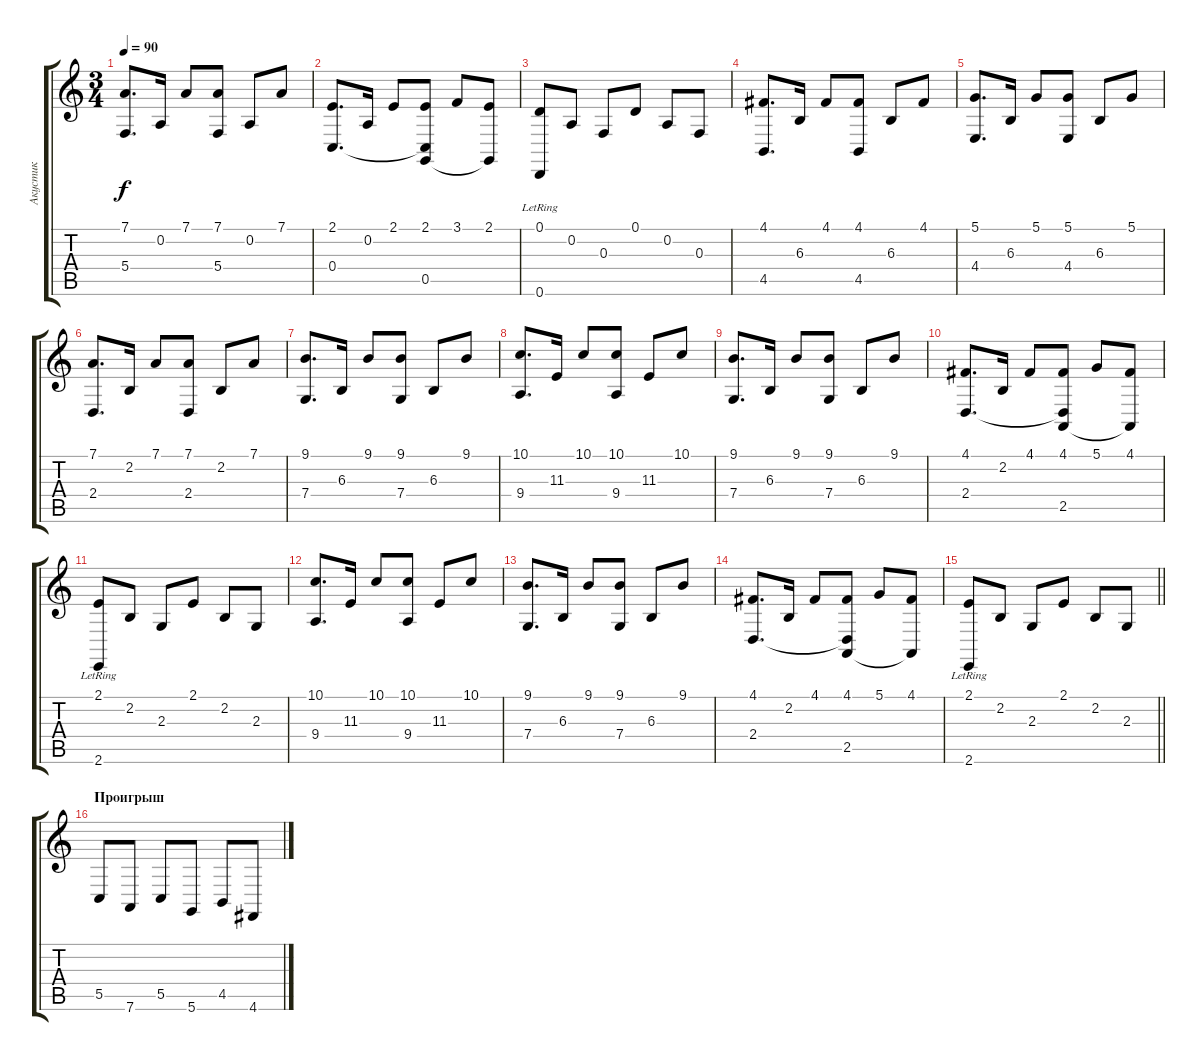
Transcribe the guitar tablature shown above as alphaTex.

\track ("Акустик" "Акустик") {instrument brightacousticpiano}
\staff {score tabs}
\tuning (D4 A3 F3 C3 G2 D2) {hide}
\ts (3 4)
\tempo 90
\clef g2
\ks c
(7.1 5.4).8{d dy f} 0.2.16 7.1.8 (7.1 5.4).8 0.2.8 7.1.8 |
(2.1 0.4).8{d} 0.2.16 2.1.8 (2.1 0.4{t} 0.5).8 3.1.8 (2.1 0.5{t}).8 |
(0.1 0.6{lr}).8 0.2.8 0.3.8 0.1.8 0.2.8 0.3.8 |
(4.1 4.5).8{d} 6.3.16 4.1.8 (4.1 4.5).8 6.3.8 4.1.8 |
(5.1 4.4).8{d} 6.3.16 5.1.8 (5.1 4.4).8 6.3.8 5.1.8 |
(7.1 2.4).8{d} 2.2.16 7.1.8 (7.1 2.4).8 2.2.8 7.1.8 |
(9.1 7.4).8{d} 6.3.16 9.1.8 (9.1 7.4).8 6.3.8 9.1.8 |
(10.1 9.4).8{d} 11.3.16 10.1.8 (10.1 9.4).8 11.3.8 10.1.8 |
(9.1 7.4).8{d} 6.3.16 9.1.8 (9.1 7.4).8 6.3.8 9.1.8 |
(4.1 2.4).8{d} 2.2.16 4.1.8 (4.1 2.4{t} 2.5).8 5.1.8 (4.1 2.5{t}).8 |
(2.1 2.6{lr}).8 2.2.8 2.3.8 2.1.8 2.2.8 2.3.8 |
(10.1 9.4).8{d} 11.3.16 10.1.8 (10.1 9.4).8 11.3.8 10.1.8 |
(9.1 7.4).8{d} 6.3.16 9.1.8 (9.1 7.4).8 6.3.8 9.1.8 |
(4.1 2.4).8{d} 2.2.16 4.1.8 (4.1 2.4{t} 2.5).8 5.1.8 (4.1 2.5{t}).8 |
\barLineRight lightlight
(2.1 2.6{lr}).8 2.2.8 2.3.8 2.1.8 2.2.8 2.3.8 |
\section ("" "Проигрыш")
5.5.8 7.6.8 5.5.8 5.6.8 4.5.8 4.6.8
